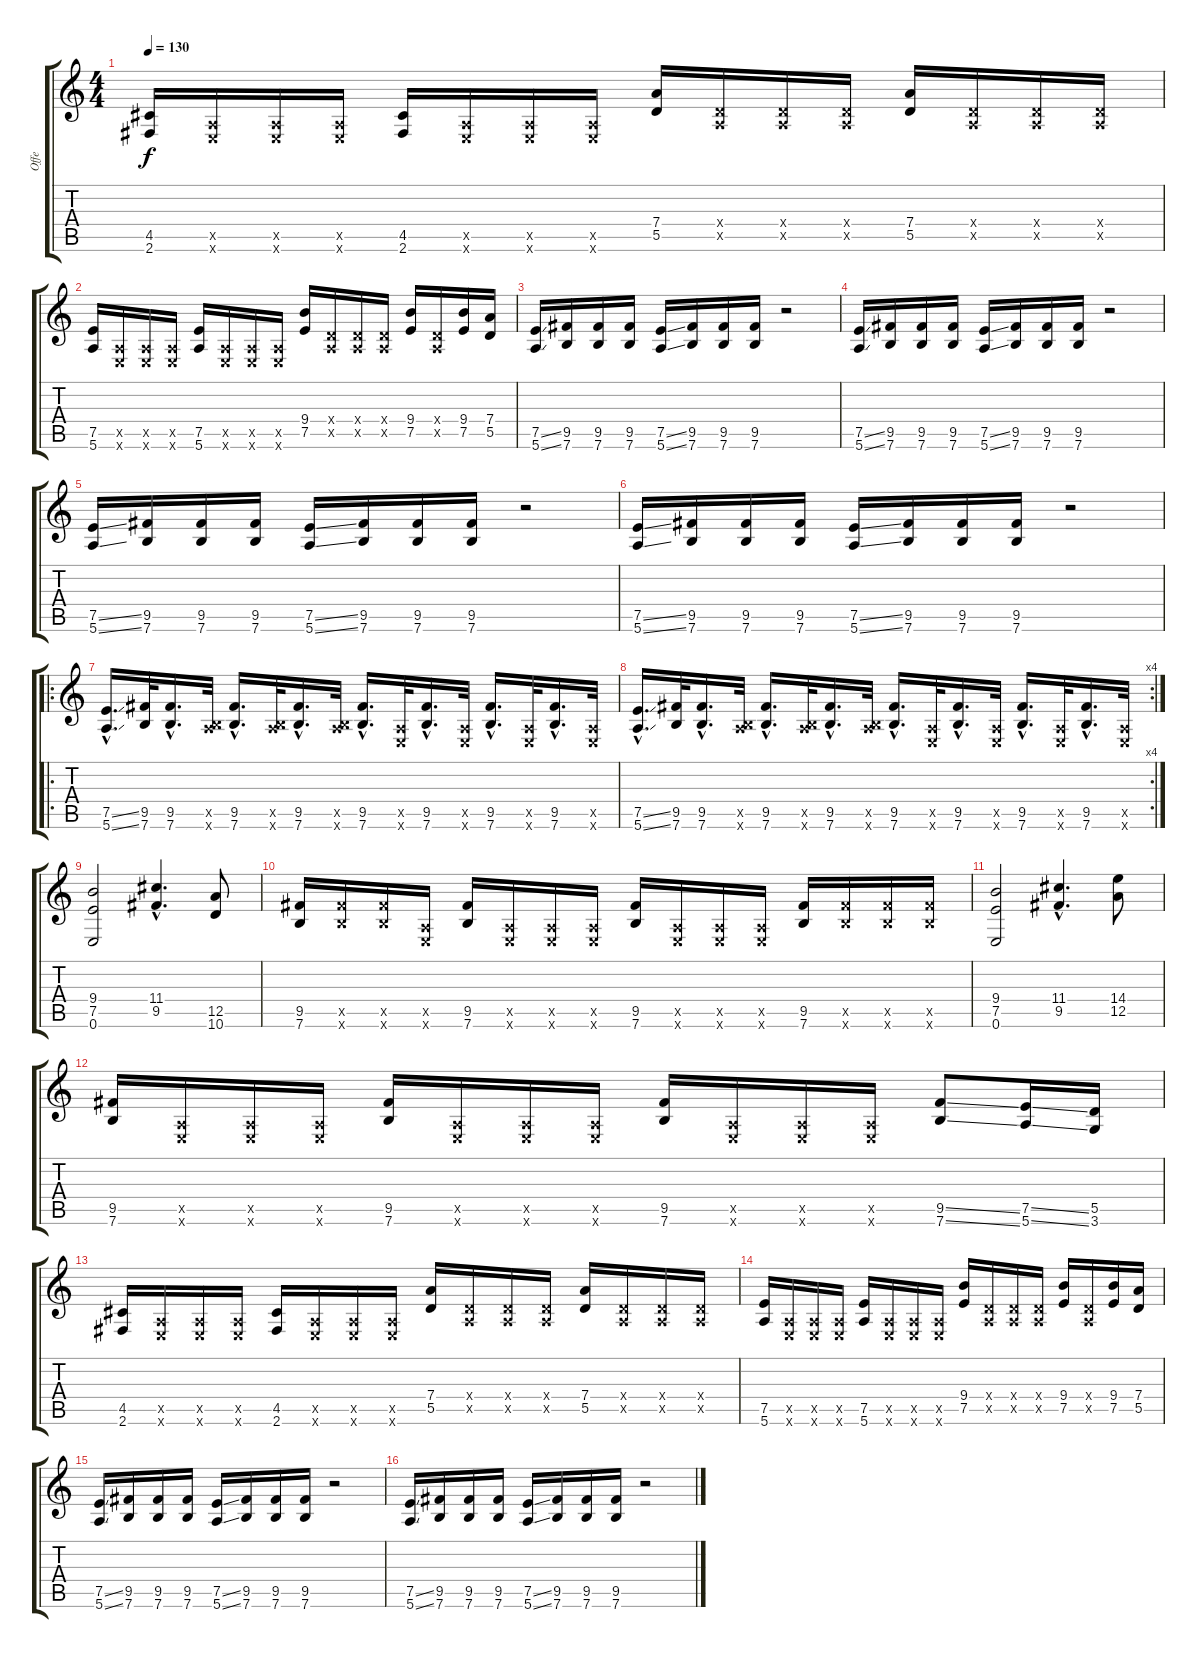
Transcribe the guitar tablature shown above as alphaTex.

\track ("Offe" "Offe") {instrument overdrivenguitar}
\staff {score tabs}
\tuning (E4 B3 G3 D3 A2 E2) {hide}
\ts (4 4)
\tempo 130
\clef g2
\ks c
(4.5 2.6).16{dy f} (0.5{x} 0.6{x}).16 (0.5{x} 0.6{x}).16 (0.5{x} 0.6{x}).16 (4.5 2.6).16 (0.5{x} 0.6{x}).16 (0.5{x} 0.6{x}).16 (0.5{x} 0.6{x}).16 (7.4 5.5).16 (0.4{x} 0.5{x}).16 (0.4{x} 0.5{x}).16 (0.4{x} 0.5{x}).16 (7.4 5.5).16 (0.4{x} 0.5{x}).16 (0.4{x} 0.5{x}).16 (0.4{x} 0.5{x}).16 |
(7.5 5.6).16 (0.5{x} 0.6{x}).16 (0.5{x} 0.6{x}).16 (0.5{x} 0.6{x}).16 (7.5 5.6).16 (0.5{x} 0.6{x}).16 (0.5{x} 0.6{x}).16 (0.5{x} 0.6{x}).16 (9.4 7.5).16 (0.4{x} 0.5{x}).16 (0.4{x} 0.5{x}).16 (0.4{x} 0.5{x}).16 (9.4 7.5).16 (0.4{x} 0.5{x}).16 (9.4 7.5).16 (7.4 5.5).16 |
(7.5{ss} 5.6{ss}).16 (9.5 7.6).16 (9.5 7.6).16 (9.5 7.6).16 (7.5{ss} 5.6{ss}).16 (9.5 7.6).16 (9.5 7.6).16 (9.5 7.6).16 r.2 |
(7.5{ss} 5.6{ss}).16 (9.5 7.6).16 (9.5 7.6).16 (9.5 7.6).16 (7.5{ss} 5.6{ss}).16 (9.5 7.6).16 (9.5 7.6).16 (9.5 7.6).16 r.2 |
(7.5{ss} 5.6{ss}).16 (9.5 7.6).16 (9.5 7.6).16 (9.5 7.6).16 (7.5{ss} 5.6{ss}).16 (9.5 7.6).16 (9.5 7.6).16 (9.5 7.6).16 r.2 |
(7.5{ss} 5.6{ss}).16 (9.5 7.6).16 (9.5 7.6).16 (9.5 7.6).16 (7.5{ss} 5.6{ss}).16 (9.5 7.6).16 (9.5 7.6).16 (9.5 7.6).16 r.2 |
\ro
(7.5{ss hac} 5.6{ss hac}).16{d} (9.5 7.6).32 (9.5{hac} 7.6{hac}).16{d} (0.5{x} 7.6{x}).32 (9.5{hac} 7.6{hac}).16{d} (0.5{x} 7.6{x}).32 (9.5{hac} 7.6{hac}).16{d} (0.5{x} 7.6{x}).32 (9.5{hac} 7.6{hac}).16{d} (0.5{x} 0.6{x}).32 (9.5{hac} 7.6{hac}).16{d} (0.5{x} 0.6{x}).32 (9.5{hac} 7.6{hac}).16{d} (0.5{x} 0.6{x}).32 (9.5{hac} 7.6{hac}).16{d} (0.5{x} 0.6{x}).32 |
\rc 4
(7.5{ss hac} 5.6{ss hac}).16{d} (9.5 7.6).32 (9.5{hac} 7.6{hac}).16{d} (0.5{x} 7.6{x}).32 (9.5{hac} 7.6{hac}).16{d} (0.5{x} 7.6{x}).32 (9.5{hac} 7.6{hac}).16{d} (0.5{x} 7.6{x}).32 (9.5{hac} 7.6{hac}).16{d} (0.5{x} 0.6{x}).32 (9.5{hac} 7.6{hac}).16{d} (0.5{x} 0.6{x}).32 (9.5{hac} 7.6{hac}).16{d} (0.5{x} 0.6{x}).32 (9.5{hac} 7.6{hac}).16{d} (0.5{x} 0.6{x}).32 |
(9.4 7.5 0.6).2 (11.4{hac} 9.5{hac}).4{d} (12.5 10.6).8 |
(9.5 7.6).16 (9.5{x} 7.6{x}).16 (9.5{x} 7.6{x}).16 (0.5{x} 0.6{x}).16 (9.5 7.6).16 (0.5{x} 0.6{x}).16 (0.5{x} 0.6{x}).16 (0.5{x} 0.6{x}).16 (9.5 7.6).16 (0.5{x} 0.6{x}).16 (0.5{x} 0.6{x}).16 (0.5{x} 0.6{x}).16 (9.5 7.6).16 (9.5{x} 7.6{x}).16 (9.5{x} 7.6{x}).16 (9.5{x} 7.6{x}).16 |
(9.4 7.5 0.6).2 (11.4{hac} 9.5{hac}).4{d} (14.4 12.5).8 |
(9.5 7.6).16 (0.5{x} 0.6{x}).16 (0.5{x} 0.6{x}).16 (0.5{x} 0.6{x}).16 (9.5 7.6).16 (0.5{x} 0.6{x}).16 (0.5{x} 0.6{x}).16 (0.5{x} 0.6{x}).16 (9.5 7.6).16 (0.5{x} 0.6{x}).16 (0.5{x} 0.6{x}).16 (0.5{x} 0.6{x}).16 (9.5{ss} 7.6{ss}).8 (7.5{ss} 5.6{ss}).16 (5.5 3.6).16 |
(4.5 2.6).16 (0.5{x} 0.6{x}).16 (0.5{x} 0.6{x}).16 (0.5{x} 0.6{x}).16 (4.5 2.6).16 (0.5{x} 0.6{x}).16 (0.5{x} 0.6{x}).16 (0.5{x} 0.6{x}).16 (7.4 5.5).16 (0.4{x} 0.5{x}).16 (0.4{x} 0.5{x}).16 (0.4{x} 0.5{x}).16 (7.4 5.5).16 (0.4{x} 0.5{x}).16 (0.4{x} 0.5{x}).16 (0.4{x} 0.5{x}).16 |
(7.5 5.6).16 (0.5{x} 0.6{x}).16 (0.5{x} 0.6{x}).16 (0.5{x} 0.6{x}).16 (7.5 5.6).16 (0.5{x} 0.6{x}).16 (0.5{x} 0.6{x}).16 (0.5{x} 0.6{x}).16 (9.4 7.5).16 (0.4{x} 0.5{x}).16 (0.4{x} 0.5{x}).16 (0.4{x} 0.5{x}).16 (9.4 7.5).16 (0.4{x} 0.5{x}).16 (9.4 7.5).16 (7.4 5.5).16 |
(7.5{ss} 5.6{ss}).16 (9.5 7.6).16 (9.5 7.6).16 (9.5 7.6).16 (7.5{ss} 5.6{ss}).16 (9.5 7.6).16 (9.5 7.6).16 (9.5 7.6).16 r.2 |
(7.5{ss} 5.6{ss}).16 (9.5 7.6).16 (9.5 7.6).16 (9.5 7.6).16 (7.5{ss} 5.6{ss}).16 (9.5 7.6).16 (9.5 7.6).16 (9.5 7.6).16 r.2
